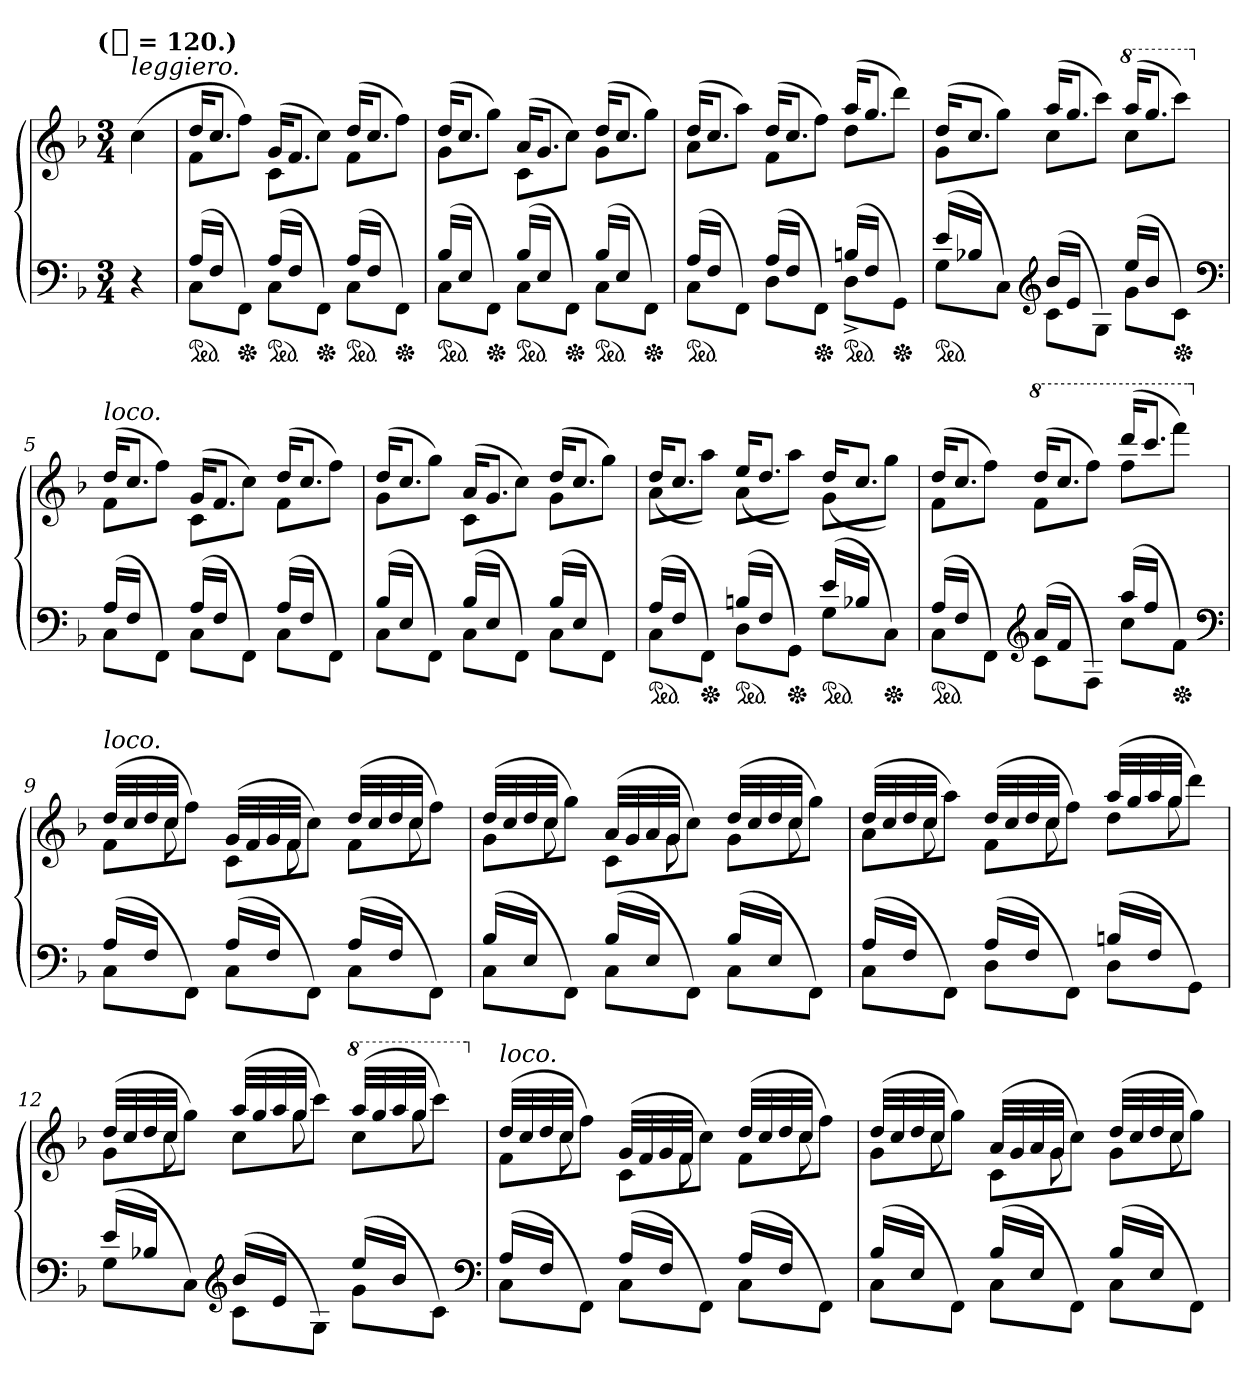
**kern	**kern
*part1	*part1
*staff2	*staff1
*clefF4	*clefG2
*k[b-]	*k[b-]
!!LO:TX:omd:t=([quarter] = 120.)
*M3/4	*M3/4
*MM120	*MM120
=	=
!	!LO:TX:a:i:t=leggiero.
4r	(>4cc
=1	=1
*^	*^
*ped	*	*	*
(>16ALL	8CL	16ddKL	8fL
16FJJ	.	8.ccJ	.
*Xped	*	*	*
8rcyy	8FFJ)	.	8ffJ)
*ped	*	*	*
(>16ALL	8CL	(16gKL	8cL
16FJJ	.	8.fJ	.
*Xped	*	*	*
8rcyy	8FFJ)	.	8ccJ)
*ped	*	*	*
(>16ALL	8CL	(>16ddKL	8fL
16FJJ	.	8.ccJ	.
*Xped	*	*	*
8rAyy	8FFJ)	.	8ffJ)
=2	=2	=2	=2
*ped	*	*	*
(>16B-LL	8CL	(>16ddKL	8gL
16EJJ	.	8.ccJ	.
*Xped	*	*	*
8rAyy	8FFJ)	.	8ggJ)
*ped	*	*	*
(>16B-LL	8CL	(>16aKL	8cL
16EJJ	.	8.gJ	.
*Xped	*	*	*
8rAyy	8FFJ)	.	8ccJ)
*ped	*	*	*
(>16B-LL	8CL	(>16ddKL	8gL
16EJJ	.	8.ccJ	.
*Xped	*	*	*
8rAyy	8FFJ)	.	8ggJ)
=3	=3	=3	=3
*ped	*	*	*
(>16ALL	8CL	(>16ddKL	8aL
16FJJ	.	8.ccJ	.
8rAyy	8FFJ)	.	8aaJ)
(>16ALL	8DL	(>16ddKL	8fL
16FJJ	.	8.ccJ	.
*Xped	*	*	*
8rAyy	8FFJ)	.	8ffJ)
*ped	*	*	*
(>16BnLL	8D^>L	(>16aaKL	8ddL
16FJJ	.	8.ggJ	.
*Xped	*	*	*
8rAyy	8GGJ)	.	8dddJ)
=4	=4	=4	=4
*ped	*	*	*
(>16eLL	8GL	(>16ddKL	8gL
16B-XJJ	.	8.ccJ	.
8rAyy	8CJ)	.	8ggJ)
*clefG2	*	*	*
(>16b-LL	8cL	(>16aaKL	8ccL
16eJJ	.	8.ggJ	.
8rddyy	8GJ)	.	8cccJ)
*	*	*8va	*
(>16eeLL	8gL	(>16aaaKL	8cccL
16b-JJ	.	8.gggJ	.
*Xped	*	*	*
8rffyy	8cJ)	.	8ccccJ)
*clefF4	*	*	*
=5	=5	=5	=5
*	*	*X8va	*
!	!	!LO:TX:a:i:t=loco.	!
(>16ALL	8CL	(>16ddKL	8fL
16FJJ	.	8.ccJ	.
8rFyy	8FFJ)	.	8ffJ)
(>16ALL	8CL	(>16gKL	8cL
16FJJ	.	8.fJ	.
8ryy	8FFJ)	.	8ccJ)
(>16ALL	8CL	(>16ddKL	8fL
16FJJ	.	8.ccJ	.
8rFyy	8FFJ)	.	8ffJ)
=6	=6	=6	=6
(>16B-LL	8CL	(>16ddKL	8gL
16EJJ	.	8.ccJ	.
8rFyy	8FFJ)	.	8ggJ)
(>16B-LL	8CL	(>16aKL	8cL
16EJJ	.	8.gJ	.
8ryy	8FFJ)	.	8ccJ)
(>16B-LL	8CL	(>16ddKL	8gL
16EJJ	.	8.ccJ	.
8ryy	8FFJ)	.	8ggJ)
=7	=7	=7	=7
*ped	*	*	*
(>16ALL	8CL	8a\L	(>16dd/KL
16FJJ	.	.	8.ccJ
*Xped	*	*	*
8ryy	8FFJ)	8aaJ)	.
*ped	*	*	*
(>16BnLL	8DL	8a\L	(>16ee/KL
16FJJ	.	.	8.ddJ
*Xped	*	*	*
8rcyy	8GGJ)	8aaJ)	.
*ped	*	*	*
(>16eLL	8GL	8g\L	(>16dd/KL
16B-XJJ	.	.	8.ccJ
*Xped	*	*	*
8rAyy	8CJ)	8ggJ)	.
=8	=8	=8	=8
*ped	*	*	*
(>16ALL	8CL	(>16ddKL	8fL
16FJJ	.	8.ccJ	.
8rAyy	8FFJ)	.	8ffJ)
*clefG2	*	*	*
*	*	*8va	*
(>16aLL	8cL	(>16dddKL	8ffL
16fJJ	.	8.cccJ	.
8ryy	8FJ)	.	8fffJ)
(>16aaLL	8ccL	(>16ddddKL	8fffL
16ffJJ	.	8.ccccJ	.
*Xped	*	*	*
8ryy	8fJ)	.	8ffffJ)
*	*	*v	*v
*clefF4	*	*
=9	=9	=9
*	*	*X8va
*	*	*^
*	*	*	*^
!	!	!LO:TX:a:i:t=loco.	!	!
(>16ALL	8CL	(>32ddLLL	16.ryy	8f\L
.	.	32cc	.	.
16FJJ	.	32dd	.	.
.	.	32ccJJJ	8cc	.
8rAyy	8FFJ)	8rbbbyy	.	8ff\J)
.	.	.	8ryy	.
(>16ALL	8CL	(>32gLLL	.	8c\L
.	.	32f	.	.
16FJJ	.	32g	.	.
.	.	32fJJJ	8f	.
8rcyy	8FFJ)	8rbbbyy	.	8cc\J)
.	.	.	8ryy	.
(>16ALL	8CL	(>32dd/LLL	.	8fL
.	.	32cc	.	.
16FJJ	.	32dd	.	.
.	.	32ccJJJ	8cc	.
8ryy	8FFJ)	8rbbbyy	.	8ff\J)
.	.	.	32ryy	.
=10	=10	=10	=10	=10
(>16B-LL	8CL	(>32ddLLL	16.ryy	8g\L
.	.	32cc	.	.
16EJJ	.	32dd	.	.
.	.	32ccJJJ	8cc	.
8ryy	8FFJ)	8ryy	.	8gg\J)
.	.	.	8ryy	.
(>16B-LL	8CL	(>32aLLL	.	8cL
.	.	32g	.	.
16EJJ	.	32a	.	.
.	.	32gJJJ	8g	.
8ryy	8FFJ)	8ryy	.	8cc\J)
.	.	.	8ryy	.
(>16B-LL	8CL	(>32ddLLL	.	8g\L
.	.	32cc	.	.
16EJJ	.	32dd	.	.
.	.	32ccJJJ	8cc	.
8ryy	8FFJ)	8ryy	.	8gg\J)
.	.	.	32ryy	.
=11	=11	=11	=11	=11
(>16ALL	8CL	(>32ddLLL	8aL	16.ryy
.	.	32cc	.	.
16FJJ	.	32dd	.	.
.	.	32ccJJJ	.	8cc\
8rcyy	8FFJ)	8rbbbyy	8aaJ)	.
.	.	.	.	8ryy
(>16ALL	8DL	(>32dd/LLL	8f\L	.
.	.	32cc	.	.
16FJJ	.	32dd	.	.
.	.	32ccJJJ	.	8cc\
8reyy	8FFJ)	8rffyy	8ffJ)	.
.	.	.	.	8ryy
(>16BnLL	8DL	(>32aa/LLL	8dd\L	.
.	.	32gg	.	.
16FJJ	.	32aa	.	.
.	.	32ggJJJ	.	8gg\
8rcyy	8GGJ)	8rffffyy	8dddJ)	.
.	.	.	.	32ryy
=12	=12	=12	=12	=12
(>16eLL	8GL	(>32ddLLL	16.ryy	8g\L
.	.	32cc	.	.
16B-XJJ	.	32dd	.	.
.	.	32ccJJJ	8cc	.
8ryy	8CJ)	8ryy	.	8gg\J)
.	.	.	8ryy	.
*clefG2	*	*	*	*
(>16b-LL	8cL	(>32aaLLL	.	8ccL
.	.	32gg	.	.
16eJJ	.	32aa	.	.
.	.	32ggJJJ	8gg	.
8ryy	8GJ)	8ryy	.	8ccc\J)
.	.	.	8ryy	.
*	*	*8va	*	*
(>16eeLL	8gL	(>32aaaLLL	.	8ccc\L
.	.	32ggg	.	.
16b-JJ	.	32aaa	.	.
.	.	32gggJJJ	8ggg	.
8ryy	8cJ)	8ryy	.	8cccc\J)
.	.	.	32ryy	.
*clefF4	*	*	*	*
=13	=13	=13	=13	=13
*	*	*X8va	*	*
!	!	!LO:TX:a:i:t=loco.	!	!
(>16ALL	8CL	(>32ddLLL	16.ryy	8f\L
.	.	32cc	.	.
16FJJ	.	32dd	.	.
.	.	32ccJJJ	8cc	.
8ryy	8FFJ)	8ryy	.	8ff\J)
.	.	.	8ryy	.
(>16ALL	8CL	(>32gLLL	.	8cL
.	.	32f	.	.
16FJJ	.	32g	.	.
.	.	32fJJJ	8f	.
8ryy	8FFJ)	8ryy	.	8cc\J)
.	.	.	8ryy	.
(>16ALL	8CL	(>32ddLLL	.	8f\L
.	.	32cc	.	.
16FJJ	.	32dd	.	.
.	.	32ccJJJ	8cc	.
8ryy	8FFJ)	8ryy	.	8ff\J)
.	.	.	32ryy	.
=14	=14	=14	=14	=14
(>16B-LL	8CL	(>32ddLLL	16.ryy	8g\L
.	.	32cc	.	.
16EJJ	.	32dd	.	.
.	.	32ccJJJ	8cc	.
8ryy	8FFJ)	8ryy	.	8gg\J)
.	.	.	8ryy	.
(>16B-LL	8CL	(>32aLLL	.	8cL
.	.	32g	.	.
16EJJ	.	32a	.	.
.	.	32gJJJ	8g	.
8ryy	8FFJ)	8ryy	.	8cc\J)
.	.	.	8ryy	.
(>16B-LL	8CL	(>32ddLLL	.	8g\L
.	.	32cc	.	.
16EJJ	.	32dd	.	.
.	.	32ccJJJ	8cc	.
8ryy	8FFJ)	8ryy	.	8gg\J)
.	.	.	32ryy	.
*v	*v	*	*	*
*	*v	*v	*v
=	=
*-	*-
